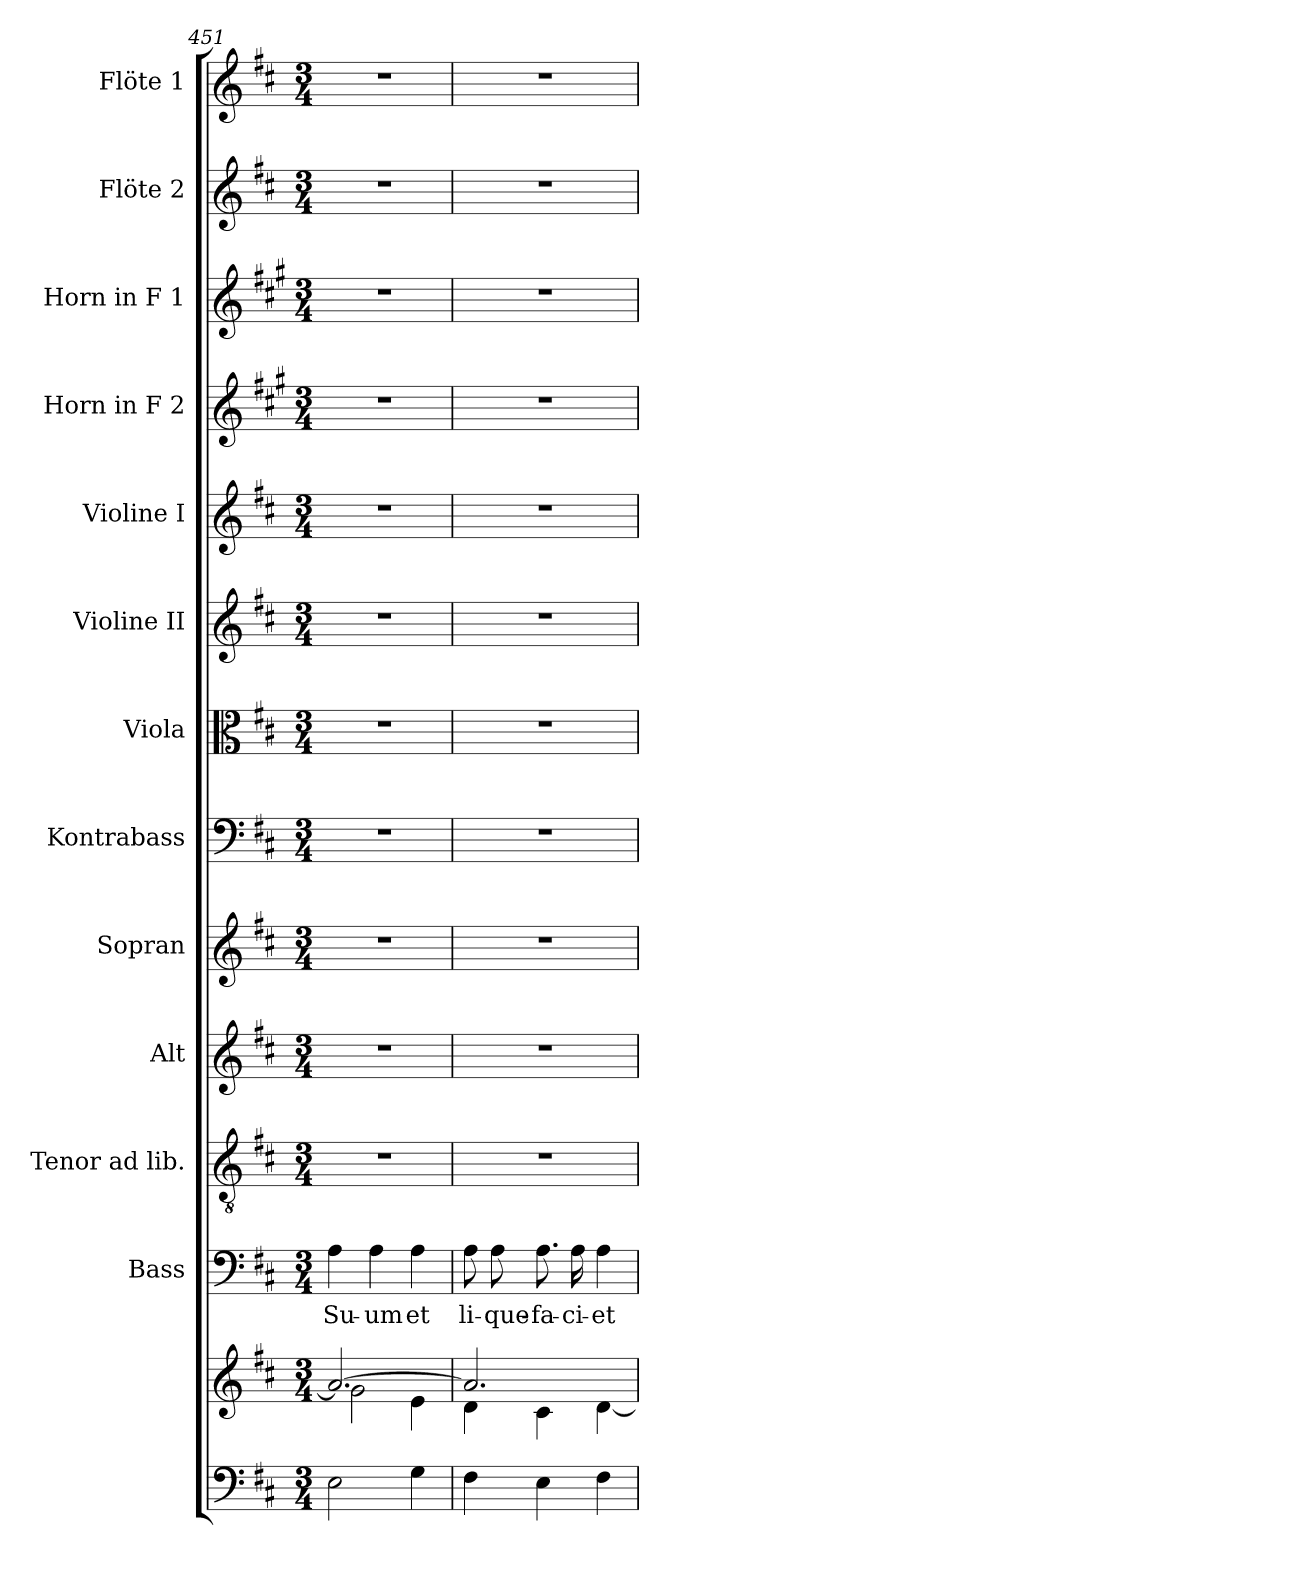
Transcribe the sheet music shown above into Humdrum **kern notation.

**kern	**kern	**kern	**text	**kern	**kern	**kern	**kern	**kern	**kern	**kern	**kern	**kern	**kern	**kern
*part13	*part13	*part12	*part12	*part11	*part10	*part9	*part8	*part7	*part6	*part5	*part4	*part3	*part2	*part1
*staff14	*staff13	*staff12	*staff12	*staff11	*staff10	*staff9	*staff8	*staff7	*staff6	*staff5	*staff4	*staff3	*staff2	*staff1
*	*	*I"Bass	*	*I"Tenor ad lib.	*I"Alt	*I"Sopran	*I"Kontrabass	*I"Viola	*I"Violine II	*I"Violine I	*I"Horn in F 2	*I"Horn in F 1	*I"Flöte 2	*I"Flöte 1
*	*	*I'B.	*	*I'T.	*I'A.	*I'S.	*I'Kb.	*I'Vla.	*I'Vl. II	*I'Vl. I	*	*	*I'Fl. 2	*I'Fl. 1
*clefF4	*clefG2	*clefF4	*	*clefGv2	*clefG2	*clefG2	*clefF4	*clefC3	*clefG2	*clefG2	*clefG2	*clefG2	*clefG2	*clefG2
*	*	*	*	*	*	*	*ITrd7c12	*	*	*	*ITrd4c7	*ITrd4c7	*	*
*k[f#c#]	*k[f#c#]	*k[f#c#]	*	*k[f#c#]	*k[f#c#]	*k[f#c#]	*k[f#c#]	*k[f#c#]	*k[f#c#]	*k[f#c#]	*k[f#c#]	*k[f#c#]	*k[f#c#]	*k[f#c#]
*D:	*D:	*D:	*	*D:	*D:	*D:	*D:	*D:	*D:	*D:	*D:	*D:	*D:	*D:
*M3/4	*M3/4	*M3/4	*	*M3/4	*M3/4	*M3/4	*M3/4	*M3/4	*M3/4	*M3/4	*M3/4	*M3/4	*M3/4	*M3/4
=451	=451	=451	=451	=451	=451	=451	=451	=451	=451	=451	=451	=451	=451	=451
*	*^	*	*	*	*	*	*	*	*	*	*	*	*	*
!	!	!	!	!LO:LY:b	!	!	!	!	!	!	!	!	!	!	!
2E\	2.a/_	2g\	4A\	Su-	2.r	2.r	2.r	2.r	2.r	2.r	2.r	2.r	2.r	2.r	2.r
!	!	!	!	!LO:LY:b	!	!	!	!	!	!	!	!	!	!	!
.	.	.	4A\	-um	.	.	.	.	.	.	.	.	.	.	.
!	!	!	!	!LO:LY:b	!	!	!	!	!	!	!	!	!	!	!
4G\	.	4e\	4A\	et	.	.	.	.	.	.	.	.	.	.	.
=452	=452	=452	=452	=452	=452	=452	=452	=452	=452	=452	=452	=452	=452	=452	=452
!	!	!	!	!LO:LY:b	!	!	!	!	!	!	!	!	!	!	!
4F#\	2.a/]	4d\	8A\	li-	2.r	2.r	2.r	2.r	2.r	2.r	2.r	2.r	2.r	2.r	2.r
!	!	!	!	!LO:LY:b	!	!	!	!	!	!	!	!	!	!	!
.	.	.	8A\	-que-	.	.	.	.	.	.	.	.	.	.	.
!	!	!	!	!LO:LY:b	!	!	!	!	!	!	!	!	!	!	!
4E\	.	4c#\	8.A\	-fa-	.	.	.	.	.	.	.	.	.	.	.
!	!	!	!	!LO:LY:b	!	!	!	!	!	!	!	!	!	!	!
.	.	.	16A\	-ci-	.	.	.	.	.	.	.	.	.	.	.
!	!	!	!	!LO:LY:b	!	!	!	!	!	!	!	!	!	!	!
4F#\	.	[<4d\	4A\	-et	.	.	.	.	.	.	.	.	.	.	.
*	*v	*v	*	*	*	*	*	*	*	*	*	*	*	*	*
=	=	=	=	=	=	=	=	=	=	=	=	=	=	=
*-	*-	*-	*-	*-	*-	*-	*-	*-	*-	*-	*-	*-	*-	*-
